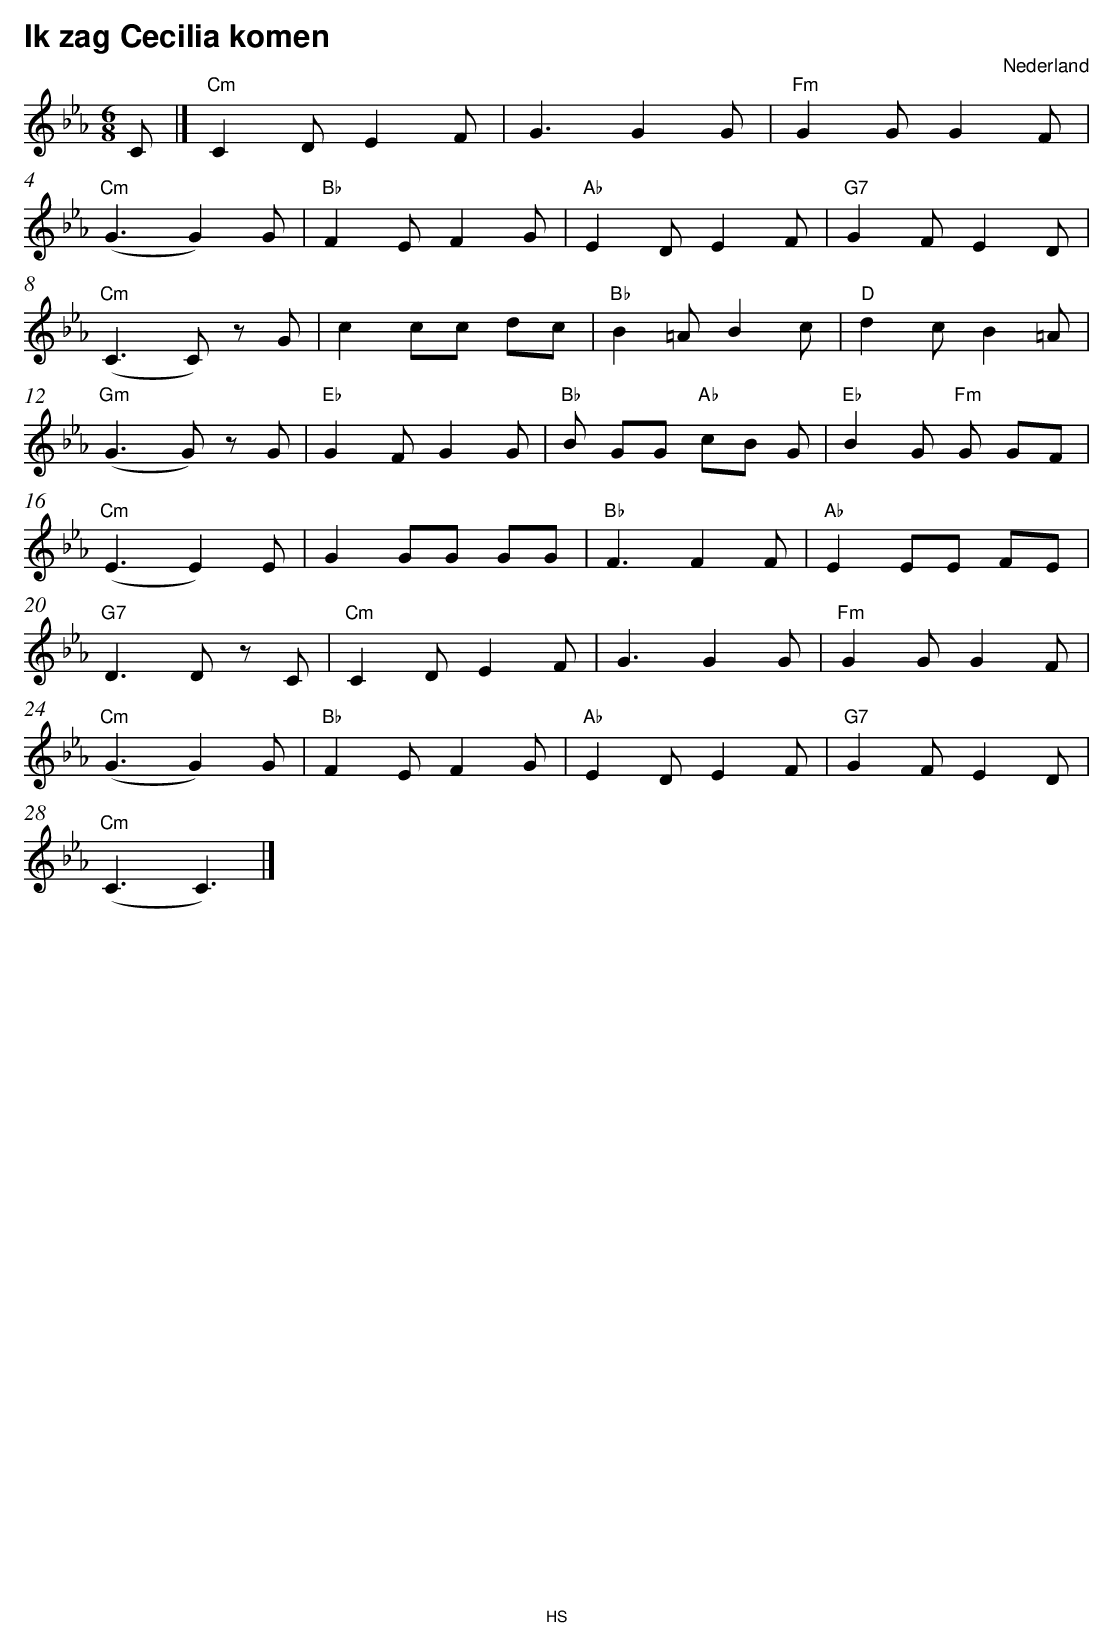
X:1
T:Ik zag Cecilia komen
O:Nederland
M:6/8
L:1/8
Q:1/4=
K:Eb
V:1
C|]"Cm" C2 DE2 F|G3 G2 G|"Fm" G2 GG2 F|
"Cm" (G3 G2) G |"Bb" F2 EF2 G|"Ab" E2 DE2 F|"G7" G2 FE2 D|
"Cm" (C3 C)z G |c2 cc dc |"Bb" B2 =AB2 c|"D" d2 cB2 =A|
"Gm" (G3 G)z G |"Eb" G2 FG2 G|"Bb" B GG "Ab" cB G|"Eb" B2 G"Fm" G GF |
"Cm" (E3 E2) E |G2 GG GG |"Bb" F3 F2 F|"Ab" E2 EE FE |
"G7" D3 Dz C |"Cm" C2 DE2 F|G3 G2 G|"Fm" G2 GG2 F|
"Cm" (G3 G2) G |"Bb" F2 EF2 G|"Ab" E2 DE2 F|"G7" G2 FE2 D|
"Cm" (C3 C3) |]
